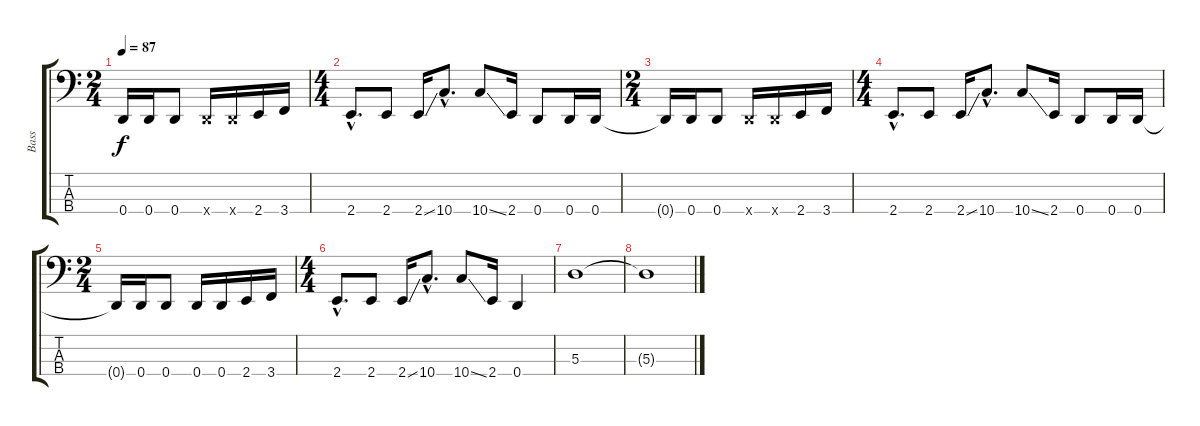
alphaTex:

\track ("Bass" "Bass") {instrument electricbasspick}
\staff {score tabs}
\tuning (G2 D2 A1 D1) {hide}
\ts (2 4)
\tempo 87
\clef f4
\ks c
0.4{t}.16{dy f} 0.4.16 0.4.8 0.4{x}.16 0.4{x}.16 2.4.16 3.4.16 |
\ts (4 4)
2.4{hac}.8{d} 2.4.8 2.4{ss}.16 10.4{hac}.8{d} 10.4{ss}.8 2.4.16 0.4.8 0.4.16 0.4.16 |
\ts (2 4)
0.4{t}.16 0.4.16 0.4.8 0.4{x}.16 0.4{x}.16 2.4.16 3.4.16 |
\ts (4 4)
2.4{hac}.8{d} 2.4.8 2.4{ss}.16 10.4{hac}.8{d} 10.4{ss}.8 2.4.16 0.4.8 0.4.16 0.4.16 |
\ts (2 4)
0.4{t}.16 0.4.16 0.4.8 0.4.16 0.4.16 2.4.16 3.4.16 |
\ts (4 4)
2.4{hac}.8{d} 2.4.8 2.4{ss}.16 10.4{hac}.8{d} 10.4{ss}.8 2.4.16 0.4.4 |
5.3.1{volume 0} |
5.3{t}.1
